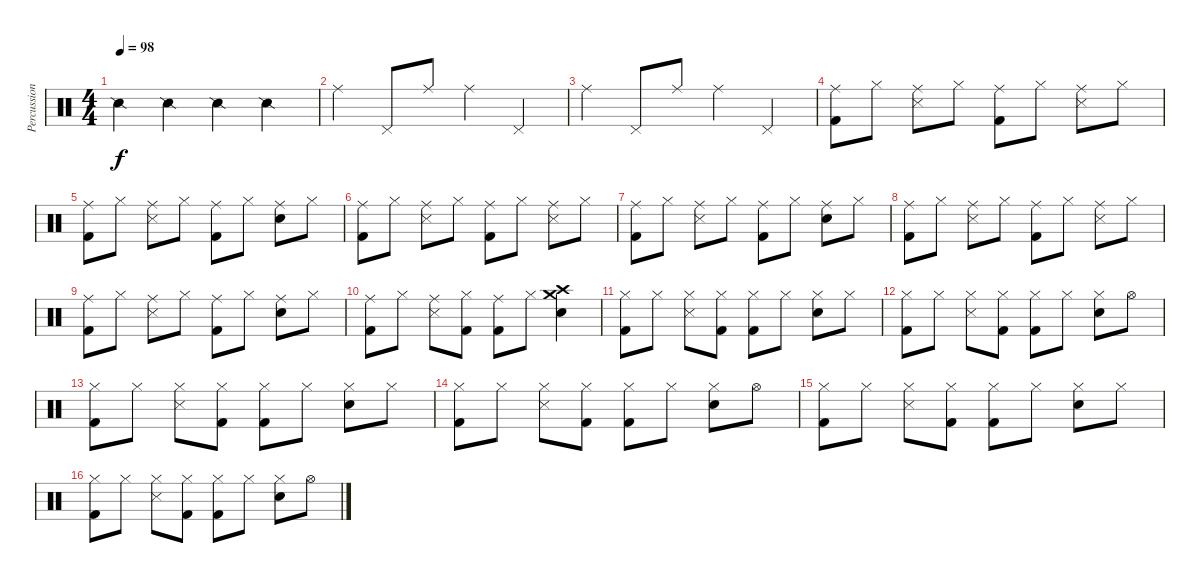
\track ("Percussion" "Percussion") {instrument percussion}
\staff {score}
\articulation defaults
\ts (4 4)
\tempo 98
\clef neutral
\ks c "Snare (side stick) 2".4{dy f} "Snare (side stick) 2".4 "Snare (side stick) 2".4 "Snare (side stick) 2".4
|
"Ride (middle)".4 "Pedal Hi-Hat (hit)".8 "Ride (middle)".8 "Ride (middle)".4 "Pedal Hi-Hat (hit)".4 |
"Ride (middle)".4 "Pedal Hi-Hat (hit)".8 "Ride (middle)".8 "Ride (middle)".4 "Pedal Hi-Hat (hit)".4 |
("Ride (middle)" "Kick (hit) 2").8 "Hi-Hat (closed)".8 ("Ride (middle)" "Snare (side stick) 3").8 "Hi-Hat (closed)".8 ("Ride (middle)" "Kick (hit) 2").8 "Hi-Hat (closed)".8 ("Ride (middle)" "Snare (side stick) 3").8 "Hi-Hat (closed)".8 |
("Ride (middle)" "Kick (hit) 2").8 "Hi-Hat (closed)".8 ("Ride (middle)" "Snare (side stick) 3").8 "Hi-Hat (closed)".8 ("Ride (middle)" "Kick (hit) 2").8 "Hi-Hat (closed)".8 ("Ride (middle)" "Snare (hit) 2").8 "Hi-Hat (closed)".8 |
("Ride (middle)" "Kick (hit) 2").8 "Hi-Hat (closed)".8 ("Ride (middle)" "Snare (side stick) 3").8 "Hi-Hat (closed)".8 ("Ride (middle)" "Kick (hit) 2").8 "Hi-Hat (closed)".8 ("Ride (middle)" "Snare (side stick) 3").8 "Hi-Hat (closed)".8 |
("Ride (middle)" "Kick (hit) 2").8 "Hi-Hat (closed)".8 ("Ride (middle)" "Snare (side stick) 3").8 "Hi-Hat (closed)".8 ("Ride (middle)" "Kick (hit) 2").8 "Hi-Hat (closed)".8 ("Ride (middle)" "Snare (hit) 2").8 "Hi-Hat (closed)".8 |
("Ride (middle)" "Kick (hit) 2").8 "Hi-Hat (closed)".8 ("Ride (middle)" "Snare (side stick) 3").8 "Hi-Hat (closed)".8 ("Ride (middle)" "Kick (hit) 2").8 "Hi-Hat (closed)".8 ("Ride (middle)" "Snare (side stick) 3").8 "Hi-Hat (closed)".8 |
("Ride (middle)" "Kick (hit) 2").8 "Hi-Hat (closed)".8 ("Ride (middle)" "Snare (side stick) 3").8 "Hi-Hat (closed)".8 ("Ride (middle)" "Kick (hit) 2").8 "Hi-Hat (closed)".8 ("Ride (middle)" "Snare (hit) 2").8 "Hi-Hat (closed)".8 |
("Ride (middle)" "Kick (hit) 2").8 "Hi-Hat (closed)".8 ("Ride (middle)" "Snare (side stick) 3").8 ("Hi-Hat (closed)" "Kick (hit) 2").8 ("Ride (middle)" "Kick (hit) 2").8 "Hi-Hat (closed)".8 ("Crash medium (hit)" "Crash high (hit)" "Snare (hit) 2").4 |
("Hi-Hat (closed)" "Kick (hit) 2").8 "Hi-Hat (closed)".8 ("Hi-Hat (closed)" "Snare (side stick) 3").8 ("Hi-Hat (closed)" "Kick (hit) 2").8 ("Hi-Hat (closed)" "Kick (hit) 2").8 "Hi-Hat (closed)".8 ("Hi-Hat (closed)" "Snare (hit) 2").8 "Hi-Hat (closed)".8 |
("Hi-Hat (closed)" "Kick (hit) 2").8 "Hi-Hat (closed)".8 ("Hi-Hat (closed)" "Snare (side stick) 3").8 ("Hi-Hat (closed)" "Kick (hit) 2").8 ("Hi-Hat (closed)" "Kick (hit) 2").8 "Hi-Hat (closed)".8 ("Hi-Hat (closed)" "Snare (hit) 2").8 "Hi-Hat (open)".8 |
("Hi-Hat (closed)" "Kick (hit) 2").8 "Hi-Hat (closed)".8 ("Hi-Hat (closed)" "Snare (side stick) 3").8 ("Hi-Hat (closed)" "Kick (hit) 2").8 ("Hi-Hat (closed)" "Kick (hit) 2").8 "Hi-Hat (closed)".8 ("Hi-Hat (closed)" "Snare (hit) 2").8 "Hi-Hat (closed)".8 |
("Hi-Hat (closed)" "Kick (hit) 2").8 "Hi-Hat (closed)".8 ("Hi-Hat (closed)" "Snare (side stick) 3").8 ("Hi-Hat (closed)" "Kick (hit) 2").8 ("Hi-Hat (closed)" "Kick (hit) 2").8 "Hi-Hat (closed)".8 ("Hi-Hat (closed)" "Snare (hit) 2").8 "Hi-Hat (open)".8 |
("Hi-Hat (closed)" "Kick (hit) 2").8 "Hi-Hat (closed)".8 ("Hi-Hat (closed)" "Snare (side stick) 3").8 ("Hi-Hat (closed)" "Kick (hit) 2").8 ("Hi-Hat (closed)" "Kick (hit) 2").8 "Hi-Hat (closed)".8 ("Hi-Hat (closed)" "Snare (hit) 2").8 "Hi-Hat (closed)".8 |
("Hi-Hat (closed)" "Kick (hit) 2").8 "Hi-Hat (closed)".8 ("Hi-Hat (closed)" "Snare (side stick) 3").8 ("Hi-Hat (closed)" "Kick (hit) 2").8 ("Hi-Hat (closed)" "Kick (hit) 2").8 "Hi-Hat (closed)".8 ("Hi-Hat (closed)" "Snare (hit) 2").8 "Hi-Hat (open)".8
